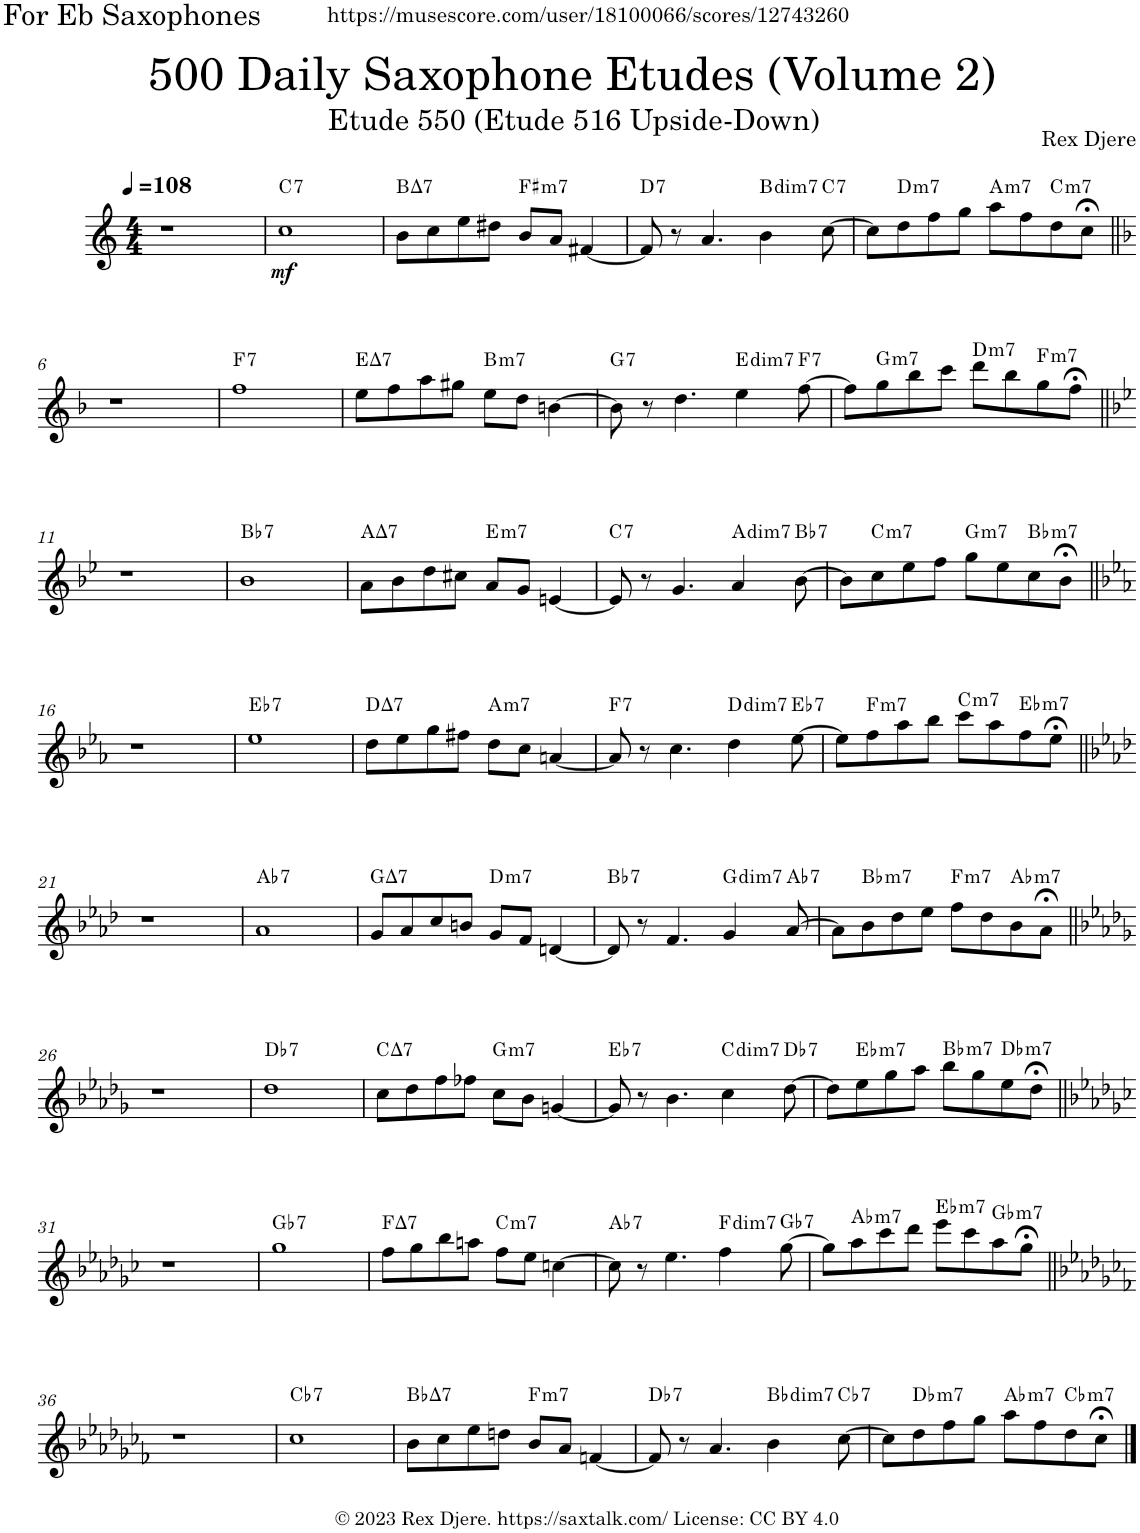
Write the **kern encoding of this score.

**kern	**dynam	**harte
*part1	*part1	*part1
*staff1	*staff1	*
*I"Alto Saxophone	*	*
*I'A. Sax.	*	*
*clefG2	*	*
*Trd5c9	*	*
*k[]	*	*
*M4/4	*	*
*MM108	*	*
=1	=1	=1
1r	.	.
=2	=2	=2
!	!LO:DY:b	!LO:H:kt=7
1cc	mf	C:7
=3	=3	=3
!	!	!LO:H:kt=7
8b\L	.	B:maj7
8cc\	.	.
8ee\	.	.
8dd#X\J	.	.
!	!	!LO:H:kt=m7
8b/L	.	F#:min7
8a/J	.	.
[4f#X/	.	.
=4	=4	=4
!	!	!LO:H:kt=7
8f#/]	.	D:7
8r	.	.
4.a/	.	.
!	!	!LO:H:kt=dim7
4b\	.	B:dim7
!	!	!LO:H:kt=7
[8cc\	.	C:7
=5	=5	=5
8cc\L]	.	.
!	!	!LO:H:kt=m7
8dd\	.	D:min7
8ff\	.	.
8gg\J	.	.
!	!	!LO:H:kt=m7
8aa\L	.	A:min7
8ff\	.	.
!	!	!LO:H:kt=m7
8dd\	.	C:min7
8cc;<\J	.	.
!!LO:LB:g=z
=6||	=6||	=6||
*k[b-]	*	*
1r	.	.
=7	=7	=7
!	!	!LO:H:kt=7
1ff	.	F:7
=8	=8	=8
!	!	!LO:H:kt=7
8ee\L	.	E:maj7
8ff\	.	.
8aa\	.	.
8gg#X\J	.	.
!	!	!LO:H:kt=m7
8ee\L	.	B:min7
8dd\J	.	.
[4bn\	.	.
=9	=9	=9
!	!	!LO:H:kt=7
8b\]	.	G:7
8r	.	.
4.dd\	.	.
!	!	!LO:H:kt=dim7
4ee\	.	E:dim7
!	!	!LO:H:kt=7
[8ff\	.	F:7
=10	=10	=10
8ff\L]	.	.
!	!	!LO:H:kt=m7
8gg\	.	G:min7
8bb-\	.	.
8ccc\J	.	.
!	!	!LO:H:kt=m7
8ddd\L	.	D:min7
8bb-\	.	.
!	!	!LO:H:kt=m7
8gg\	.	F:min7
8ff;<\J	.	.
!!LO:LB:g=z
=11||	=11||	=11||
*k[b-e-]	*	*
1r	.	.
=12	=12	=12
!	!	!LO:H:kt=7
1b-	.	Bb:7
=13	=13	=13
!	!	!LO:H:kt=7
8a\L	.	A:maj7
8b-\	.	.
8dd\	.	.
8cc#X\J	.	.
!	!	!LO:H:kt=m7
8a/L	.	E:min7
8g/J	.	.
[4en/	.	.
=14	=14	=14
!	!	!LO:H:kt=7
8e/]	.	C:7
8r	.	.
4.g/	.	.
!	!	!LO:H:kt=dim7
4a/	.	A:dim7
!	!	!LO:H:kt=7
[8b-\	.	Bb:7
=15	=15	=15
8b-\L]	.	.
!	!	!LO:H:kt=m7
8cc\	.	C:min7
8ee-\	.	.
8ff\J	.	.
!	!	!LO:H:kt=m7
8gg\L	.	G:min7
8ee-\	.	.
!	!	!LO:H:kt=m7
8cc\	.	Bb:min7
8b-;<\J	.	.
!!LO:LB:g=z
=16||	=16||	=16||
*k[b-e-a-]	*	*
1r	.	.
=17	=17	=17
!	!	!LO:H:kt=7
1ee-	.	Eb:7
=18	=18	=18
!	!	!LO:H:kt=7
8dd\L	.	D:maj7
8ee-\	.	.
8gg\	.	.
8ff#X\J	.	.
!	!	!LO:H:kt=m7
8dd\L	.	A:min7
8cc\J	.	.
[4an/	.	.
=19	=19	=19
!	!	!LO:H:kt=7
8a/]	.	F:7
8r	.	.
4.cc\	.	.
!	!	!LO:H:kt=dim7
4dd\	.	D:dim7
!	!	!LO:H:kt=7
[8ee-\	.	Eb:7
=20	=20	=20
8ee-\L]	.	.
!	!	!LO:H:kt=m7
8ff\	.	F:min7
8aa-\	.	.
8bb-\J	.	.
!	!	!LO:H:kt=m7
8ccc\L	.	C:min7
8aa-\	.	.
!	!	!LO:H:kt=m7
8ff\	.	Eb:min7
8ee-;<\J	.	.
!!LO:LB:g=z
=21||	=21||	=21||
*k[b-e-a-d-]	*	*
1r	.	.
=22	=22	=22
!	!	!LO:H:kt=7
1a-	.	Ab:7
=23	=23	=23
!	!	!LO:H:kt=7
8g/L	.	G:maj7
8a-/	.	.
8cc/	.	.
8bn/J	.	.
!	!	!LO:H:kt=m7
8g/L	.	D:min7
8f/J	.	.
[4dn/	.	.
=24	=24	=24
!	!	!LO:H:kt=7
8d/]	.	Bb:7
8r	.	.
4.f/	.	.
!	!	!LO:H:kt=dim7
4g/	.	G:dim7
!	!	!LO:H:kt=7
[8a-/	.	Ab:7
=25	=25	=25
8a-\L]	.	.
!	!	!LO:H:kt=m7
8b-\	.	Bb:min7
8dd-\	.	.
8ee-\J	.	.
!	!	!LO:H:kt=m7
8ff\L	.	F:min7
8dd-\	.	.
!	!	!LO:H:kt=m7
8b-\	.	Ab:min7
8a-;<\J	.	.
!!LO:LB:g=z
=26||	=26||	=26||
*k[b-e-a-d-g-]	*	*
1r	.	.
=27	=27	=27
!	!	!LO:H:kt=7
1dd-	.	Db:7
=28	=28	=28
!	!	!LO:H:kt=7
8cc\L	.	C:maj7
8dd-\	.	.
8ff\	.	.
8ff-X\J	.	.
!	!	!LO:H:kt=m7
8cc\L	.	G:min7
8b-\J	.	.
[4gn/	.	.
=29	=29	=29
!	!	!LO:H:kt=7
8g/]	.	Eb:7
8r	.	.
4.b-\	.	.
!	!	!LO:H:kt=dim7
4cc\	.	C:dim7
!	!	!LO:H:kt=7
[8dd-\	.	Db:7
=30	=30	=30
8dd-\L]	.	.
!	!	!LO:H:kt=m7
8ee-\	.	Eb:min7
8gg-\	.	.
8aa-\J	.	.
!	!	!LO:H:kt=m7
8bb-\L	.	Bb:min7
8gg-\	.	.
!	!	!LO:H:kt=m7
8ee-\	.	Db:min7
8dd-;<\J	.	.
!!LO:LB:g=z
=31||	=31||	=31||
*k[b-e-a-d-g-c-]	*	*
1r	.	.
=32	=32	=32
!	!	!LO:H:kt=7
1gg-	.	Gb:7
=33	=33	=33
!	!	!LO:H:kt=7
8ff\L	.	F:maj7
8gg-\	.	.
8bb-\	.	.
8aan\J	.	.
!	!	!LO:H:kt=m7
8ff\L	.	C:min7
8ee-\J	.	.
[4ccn\	.	.
=34	=34	=34
!	!	!LO:H:kt=7
8cc\]	.	Ab:7
8r	.	.
4.ee-\	.	.
!	!	!LO:H:kt=dim7
4ff\	.	F:dim7
!	!	!LO:H:kt=7
[8gg-\	.	Gb:7
=35	=35	=35
8gg-\L]	.	.
!	!	!LO:H:kt=m7
8aa-\	.	Ab:min7
8ccc-\	.	.
8ddd-\J	.	.
!	!	!LO:H:kt=m7
8eee-\L	.	Eb:min7
8ccc-\	.	.
!	!	!LO:H:kt=m7
8aa-\	.	Gb:min7
8gg-;<\J	.	.
!!LO:LB:g=z
=36||	=36||	=36||
*k[b-e-a-d-g-c-f-]	*	*
1r	.	.
=37	=37	=37
!	!	!LO:H:kt=7
1cc-	.	Cb:7
=38	=38	=38
!	!	!LO:H:kt=7
8b-\L	.	Bb:maj7
8cc-\	.	.
8ee-\	.	.
8ddn\J	.	.
!	!	!LO:H:kt=m7
8b-/L	.	F:min7
8a-/J	.	.
[4fn/	.	.
=39	=39	=39
!	!	!LO:H:kt=7
8f/]	.	Db:7
8r	.	.
4.a-/	.	.
!	!	!LO:H:kt=dim7
4b-\	.	Bb:dim7
!	!	!LO:H:kt=7
[8cc-\	.	Cb:7
=40	=40	=40
8cc-\L]	.	.
!	!	!LO:H:kt=m7
8dd-\	.	Db:min7
8ff-\	.	.
8gg-\J	.	.
!	!	!LO:H:kt=m7
8aa-\L	.	Ab:min7
8ff-\	.	.
!	!	!LO:H:kt=m7
8dd-\	.	Cb:min7
8cc-;<\J	.	.
==	==	==
*-	*-	*-
